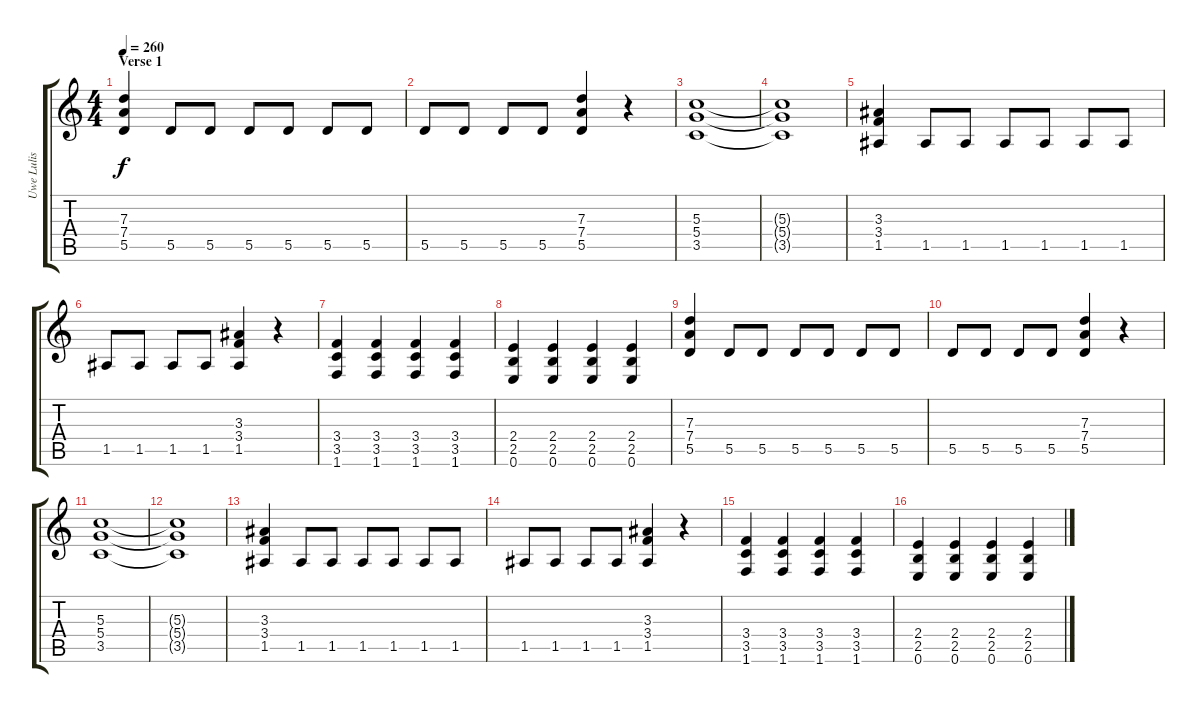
\track ("Uwe Lulis" "Uwe Lulis") {instrument distortionguitar}
\staff {score tabs}
\tuning (E4 B3 G3 D3 A2 E2) {hide}
\ts (4 4)
\section ("" "Verse 1")
\tempo 260
\clef g2
\ks c
(7.3 7.4 5.5).4{dy f} 5.5.8 5.5.8 5.5.8 5.5.8 5.5.8 5.5.8 |
5.5.8 5.5.8 5.5.8 5.5.8 (7.3 7.4 5.5).4 r.4 |
(5.3 5.4 3.5).1 |
(5.3{t} 5.4{t} 3.5{t}).1 |
(3.3 3.4 1.5).4 1.5.8 1.5.8 1.5.8 1.5.8 1.5.8 1.5.8 |
1.5.8 1.5.8 1.5.8 1.5.8 (3.3 3.4 1.5).4 r.4 |
(3.4 3.5 1.6).4 (3.4 3.5 1.6).4 (3.4 3.5 1.6).4 (3.4 3.5 1.6).4 |
(2.4 2.5 0.6).4 (2.4 2.5 0.6).4 (2.4 2.5 0.6).4 (2.4 2.5 0.6).4 |
(7.3 7.4 5.5).4 5.5.8 5.5.8 5.5.8 5.5.8 5.5.8 5.5.8 |
5.5.8 5.5.8 5.5.8 5.5.8 (7.3 7.4 5.5).4 r.4 |
(5.3 5.4 3.5).1 |
(5.3{t} 5.4{t} 3.5{t}).1 |
(3.3 3.4 1.5).4 1.5.8 1.5.8 1.5.8 1.5.8 1.5.8 1.5.8 |
1.5.8 1.5.8 1.5.8 1.5.8 (3.3 3.4 1.5).4 r.4 |
(3.4 3.5 1.6).4 (3.4 3.5 1.6).4 (3.4 3.5 1.6).4 (3.4 3.5 1.6).4 |
(2.4 2.5 0.6).4 (2.4 2.5 0.6).4 (2.4 2.5 0.6).4 (2.4 2.5 0.6).4
